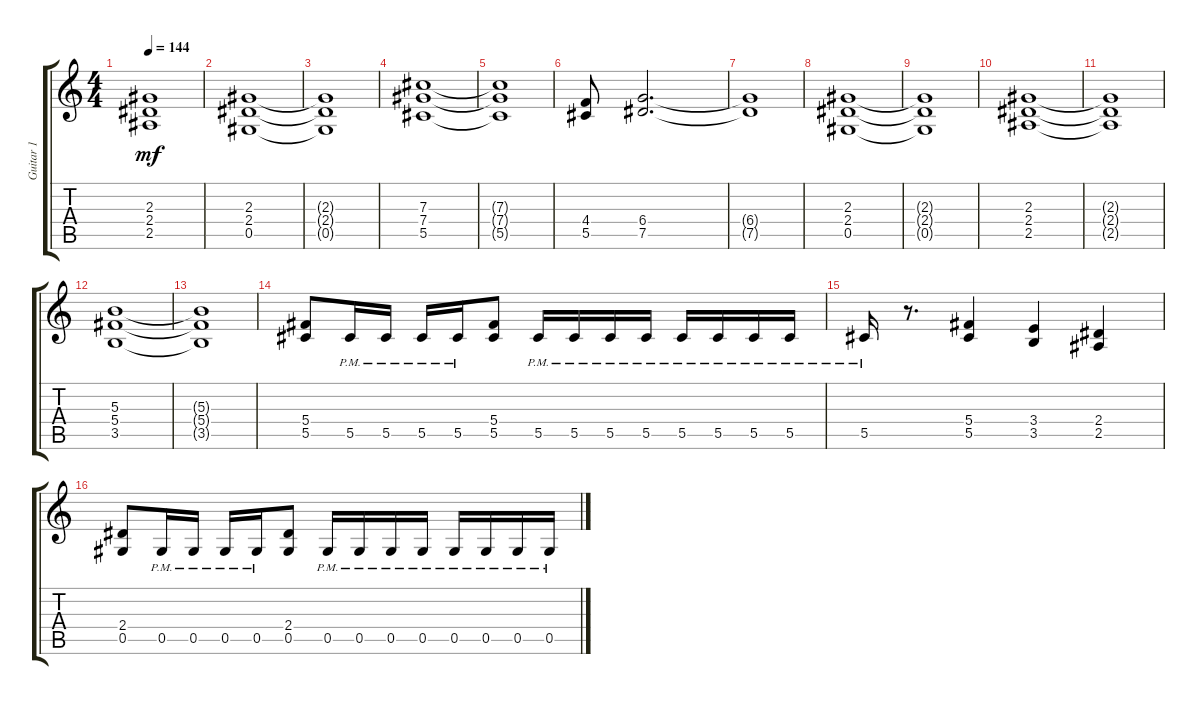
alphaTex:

\track ("Guitar 1" "Guitar 1") {instrument distortionguitar}
\staff {score tabs}
\tuning (Eb4 Bb3 Gb3 Db3 Ab2 Eb2) {hide}
\ts (4 4)
\tempo 144
\clef g2
\ks c
(2.3 2.4 2.5).1{dy mf} |
(2.3 2.4 0.5).1 |
(2.3{t} 2.4{t} 0.5{t}).1 |
(7.3 7.4 5.5).1 |
(7.3{t} 7.4{t} 5.5{t}).1 |
(4.4 5.5).8 (6.4 7.5).2{d} |
(6.4{t} 7.5{t}).1 |
(2.3 2.4 0.5).1 |
(2.3{t} 2.4{t} 0.5{t}).1 |
(2.3 2.4 2.5).1 |
(2.3{t} 2.4{t} 2.5{t}).1 |
(5.3 5.4 3.5).1 |
(5.3{t} 5.4{t} 3.5{t}).1 |
(5.4 5.5).8 5.5{pm}.16 5.5{pm}.16 5.5{pm}.16 5.5{pm}.16 (5.4 5.5).8 5.5{pm}.16 5.5{pm}.16 5.5{pm}.16 5.5{pm}.16 5.5{pm}.16 5.5{pm}.16 5.5{pm}.16 5.5{pm}.16 |
5.5{pm}.16 r.8{d} (5.4 5.5).4 (3.4 3.5).4 (2.4 2.5).4 |
(2.4 0.5).8 0.5{pm}.16 0.5{pm}.16 0.5{pm}.16 0.5{pm}.16 (2.4 0.5).8 0.5{pm}.16 0.5{pm}.16 0.5{pm}.16 0.5{pm}.16 0.5{pm}.16 0.5{pm}.16 0.5{pm}.16 0.5{pm}.16
